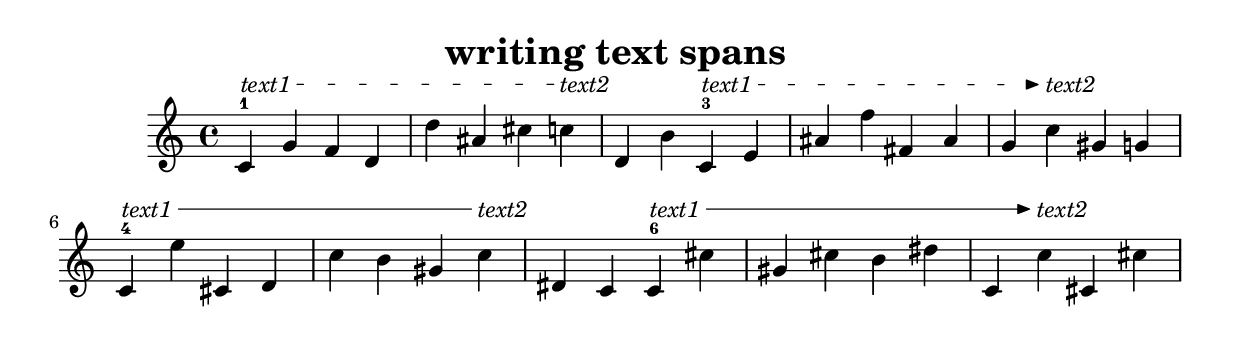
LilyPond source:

% [notes] external for Pure Data
% development-version July 14, 2014 
% by Jaime E. Oliver La Rosa
% la.rosa@nyu.edu
% @ the Waverly Labs in NYU MUSIC FAS
% Open this file with Lilypond
% more information is available at lilypond.org
% Released under the GNU General Public License.

% HEADERS

glissandoSkipOn = {
	\override NoteColumn.glissando-skip = ##t
	\hide NoteHead
	\hide Accidental
	\hide Tie
	\override NoteHead.no-ledgers = ##t
}

glissandoSkipOff = {
	\revert NoteColumn.glissando-skip
	\undo \hide NoteHead
	\undo \hide Tie
	\undo \hide Accidental
	\revert NoteHead.no-ledgers
}

\header {
	title = "writing text spans "
}

inst_part = \relative c' 
{

\time 4/4

\clef treble 
% ________________________________________bar 1 :
 
	\once \override TextSpanner.bound-details.left.text = #"text1 " 
	\once \override TextSpanner.bound-details.right.text = #" text2 " 
	\once \override TextSpanner.style = #'dashed-line 
c4-1\startTextSpan
	g'4
		f4
			d4 |
% ________________________________________bar 2 :
d'4
	ais4
		cis4
			c4\stopTextSpan |
% ________________________________________bar 3 :
d,4
	b'4
		
	\once \override TextSpanner.bound-details.left.text = #"text1 " 
	\once \override TextSpanner.bound-details.right.text = #" text2 " 
	\once \override TextSpanner.bound-details.right.arrow = ##t 
	\once \override TextSpanner.style = #'dashed-line 
c,4-3\startTextSpan
			e4 |
% ________________________________________bar 4 :
ais4
	f'4
		fis,4
			ais4 |
% ________________________________________bar 5 :
g4
	c4\stopTextSpan
		gis4
			g4 |
% ________________________________________bar 6 :

	\once \override TextSpanner.bound-details.left.text = #"text1 " 
	\once \override TextSpanner.bound-details.right.text = #" text2 " 
	\once \override TextSpanner.style = #'line 
c,4-4\startTextSpan
	e'4
		cis,4
			d4 |
% ________________________________________bar 7 :
c'4
	b4
		gis4
			c4\stopTextSpan |
% ________________________________________bar 8 :
dis,4
	c4
		
	\once \override TextSpanner.bound-details.left.text = #"text1 " 
	\once \override TextSpanner.bound-details.right.text = #" text2 " 
	\once \override TextSpanner.bound-details.right.arrow = ##t 
	\once \override TextSpanner.style = #'line 
c4-6\startTextSpan
			cis'4 |
% ________________________________________bar 9 :
gis4
	cis4
		b4
			dis4 |
% ________________________________________bar 10 :
c,4
	c'4\stopTextSpan
		cis,4
			cis'4
}

\score {
	\new Staff {
		\new Voice {
			\inst_part
		}
	}
	\layout {
		\mergeDifferentlyHeadedOn
		\mergeDifferentlyDottedOn
		\set harmonicDots = ##t
		\override Glissando.thickness = #4
		\set Staff.pedalSustainStyle = #'mixed
		\override TextSpanner.bound-padding = #1.0
		\override TextSpanner.bound-details.right.padding = #1.3
		\override TextSpanner.bound-details.right.stencil-align-dir-y = #CENTER
		\override TextSpanner.bound-details.left.stencil-align-dir-y = #CENTER
		\override Glissando.minimum-length = #4
		\override Glissando.springs-and-rods = #ly:spanner::set-spacing-rods
		\override Glissando.breakable = ##t
		\override Glissando.after-line-breaking = ##t
		\set baseMoment = #(ly:make-moment 1/8)
		\set beatStructure = #'(2 2 2 2)
		#(set-default-paper-size "a4")
	}
	\midi { }
}

\version "2.18.2"
% notes Pd External version testing 
